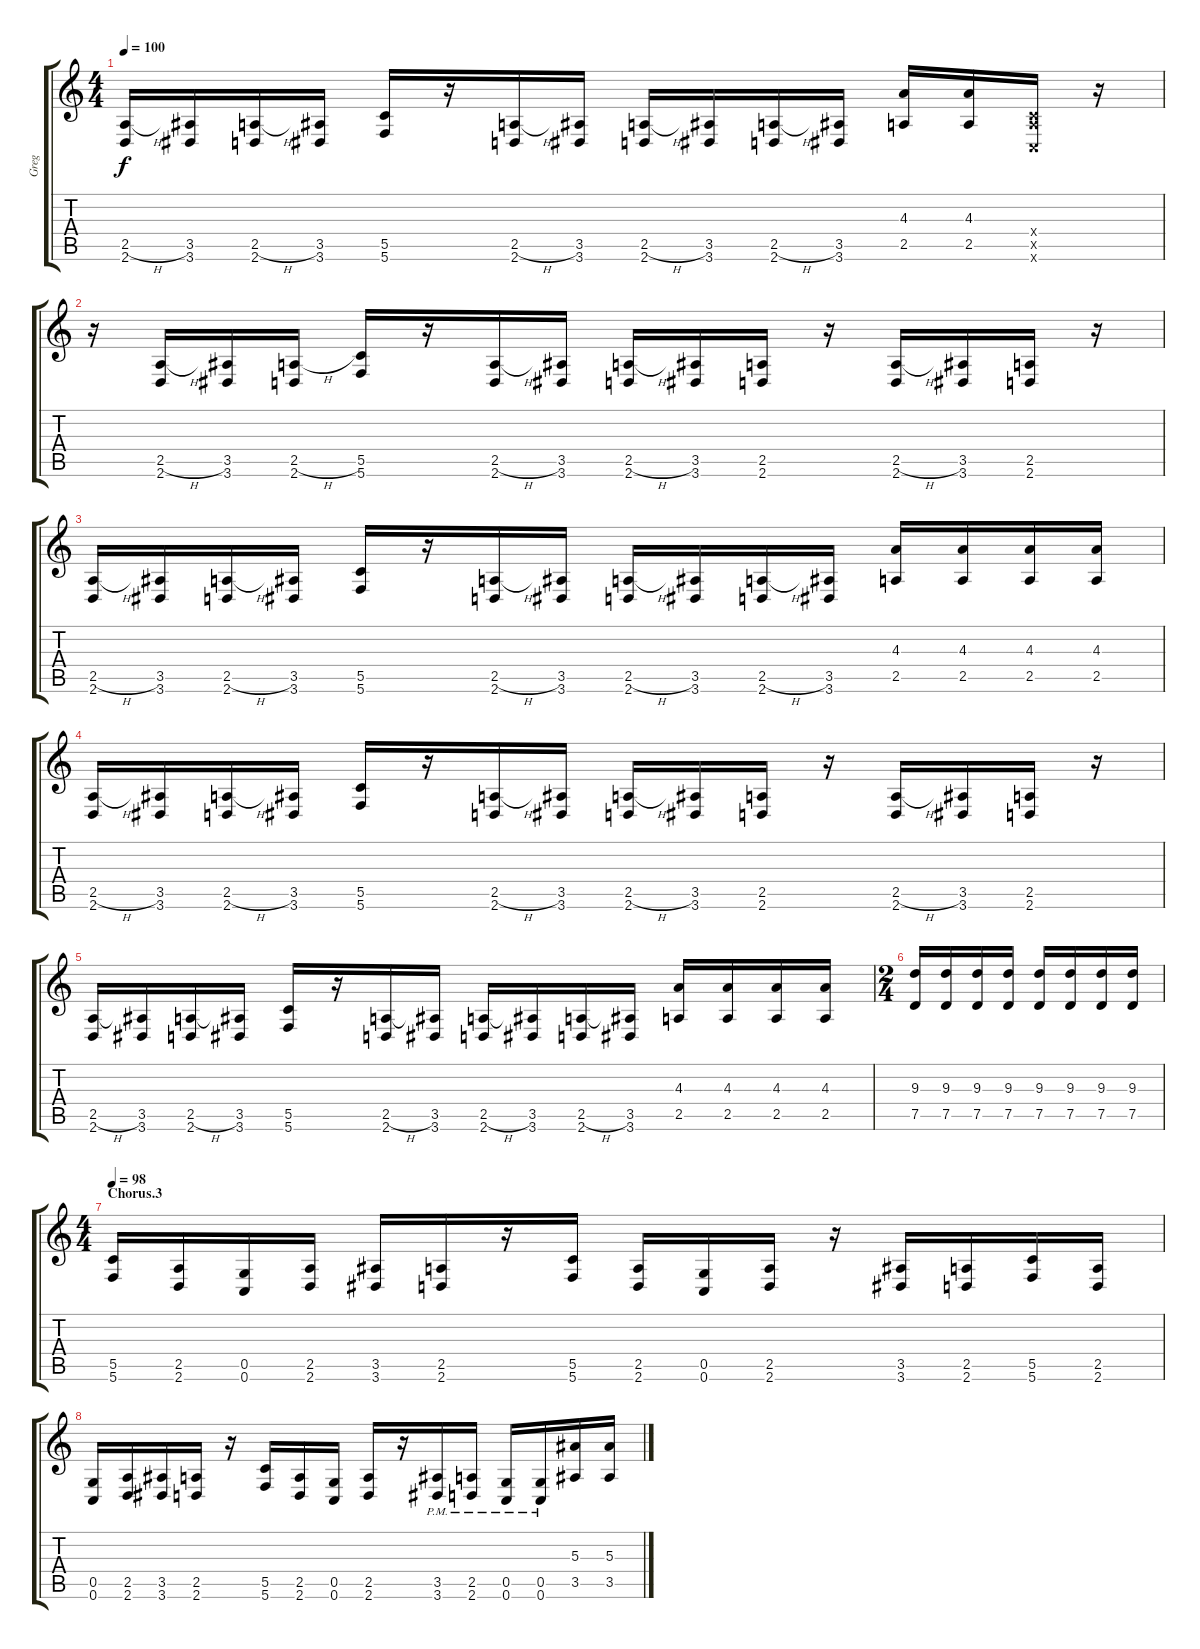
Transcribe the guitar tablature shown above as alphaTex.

\track ("Greg" "Greg") {instrument distortionguitar}
\staff {score tabs}
\tuning (D4 A3 F3 C3 G2 C2) {hide}
\ts (4 4)
\tempo 100
\clef g2
\ks c
(2.5{h} 2.6).16{dy f} (3.5 3.6).16 (2.5{h} 2.6).16 (3.5 3.6).16 (5.5 5.6).16 r.16 (2.5{h} 2.6).16 (3.5 3.6).16 (2.5{h} 2.6).16 (3.5 3.6).16 (2.5{h} 2.6).16 (3.5 3.6).16 (4.3 2.5).16 (4.3 2.5).16 (0.4{x} 2.5{x} 0.6{x}).16 r.16 |
r.16 (2.5{h} 2.6).16 (3.5 3.6).16 (2.5{h} 2.6).16 (5.5 5.6).16 r.16 (2.5{h} 2.6).16 (3.5 3.6).16 (2.5{h} 2.6).16 (3.5 3.6).16 (2.5 2.6).16 r.16 (2.5{h} 2.6).16 (3.5 3.6).16 (2.5 2.6).16 r.16 |
(2.5{h} 2.6).16 (3.5 3.6).16 (2.5{h} 2.6).16 (3.5 3.6).16 (5.5 5.6).16 r.16 (2.5{h} 2.6).16 (3.5 3.6).16 (2.5{h} 2.6).16 (3.5 3.6).16 (2.5{h} 2.6).16 (3.5 3.6).16 (4.3 2.5).16 (4.3 2.5).16 (4.3 2.5).16 (4.3 2.5).16 |
(2.5{h} 2.6).16 (3.5 3.6).16 (2.5{h} 2.6).16 (3.5 3.6).16 (5.5 5.6).16 r.16 (2.5{h} 2.6).16 (3.5 3.6).16 (2.5{h} 2.6).16 (3.5 3.6).16 (2.5 2.6).16 r.16 (2.5{h} 2.6).16 (3.5 3.6).16 (2.5 2.6).16 r.16 |
(2.5{h} 2.6).16 (3.5 3.6).16 (2.5{h} 2.6).16 (3.5 3.6).16 (5.5 5.6).16 r.16 (2.5{h} 2.6).16 (3.5 3.6).16 (2.5{h} 2.6).16 (3.5 3.6).16 (2.5{h} 2.6).16 (3.5 3.6).16 (4.3 2.5).16 (4.3 2.5).16 (4.3 2.5).16 (4.3 2.5).16 |
\ts (2 4)
(9.3 7.5).16 (9.3 7.5).16 (9.3 7.5).16 (9.3 7.5).16 (9.3 7.5).16 (9.3 7.5).16 (9.3 7.5).16 (9.3 7.5).16 |
\ts (4 4)
\section ("" "Chorus.3")
\tempo 98
(5.5 5.6).16 (2.5 2.6).16 (0.5 0.6).16 (2.5 2.6).16 (3.5 3.6).16 (2.5 2.6).16 r.16 (5.5 5.6).16 (2.5 2.6).16 (0.5 0.6).16 (2.5 2.6).16 r.16 (3.5 3.6).16 (2.5 2.6).16 (5.5 5.6).16 (2.5 2.6).16 |
(0.5 0.6).16 (2.5 2.6).16 (3.5 3.6).16 (2.5 2.6).16 r.16 (5.5 5.6).16 (2.5 2.6).16 (0.5 0.6).16 (2.5 2.6).16 r.16 (3.5{pm} 3.6{pm}).16 (2.5{pm} 2.6{pm}).16 (0.5{pm} 0.6{pm}).16 (0.5{pm} 0.6{pm}).16 (5.3 3.5).16 (5.3 3.5).16
